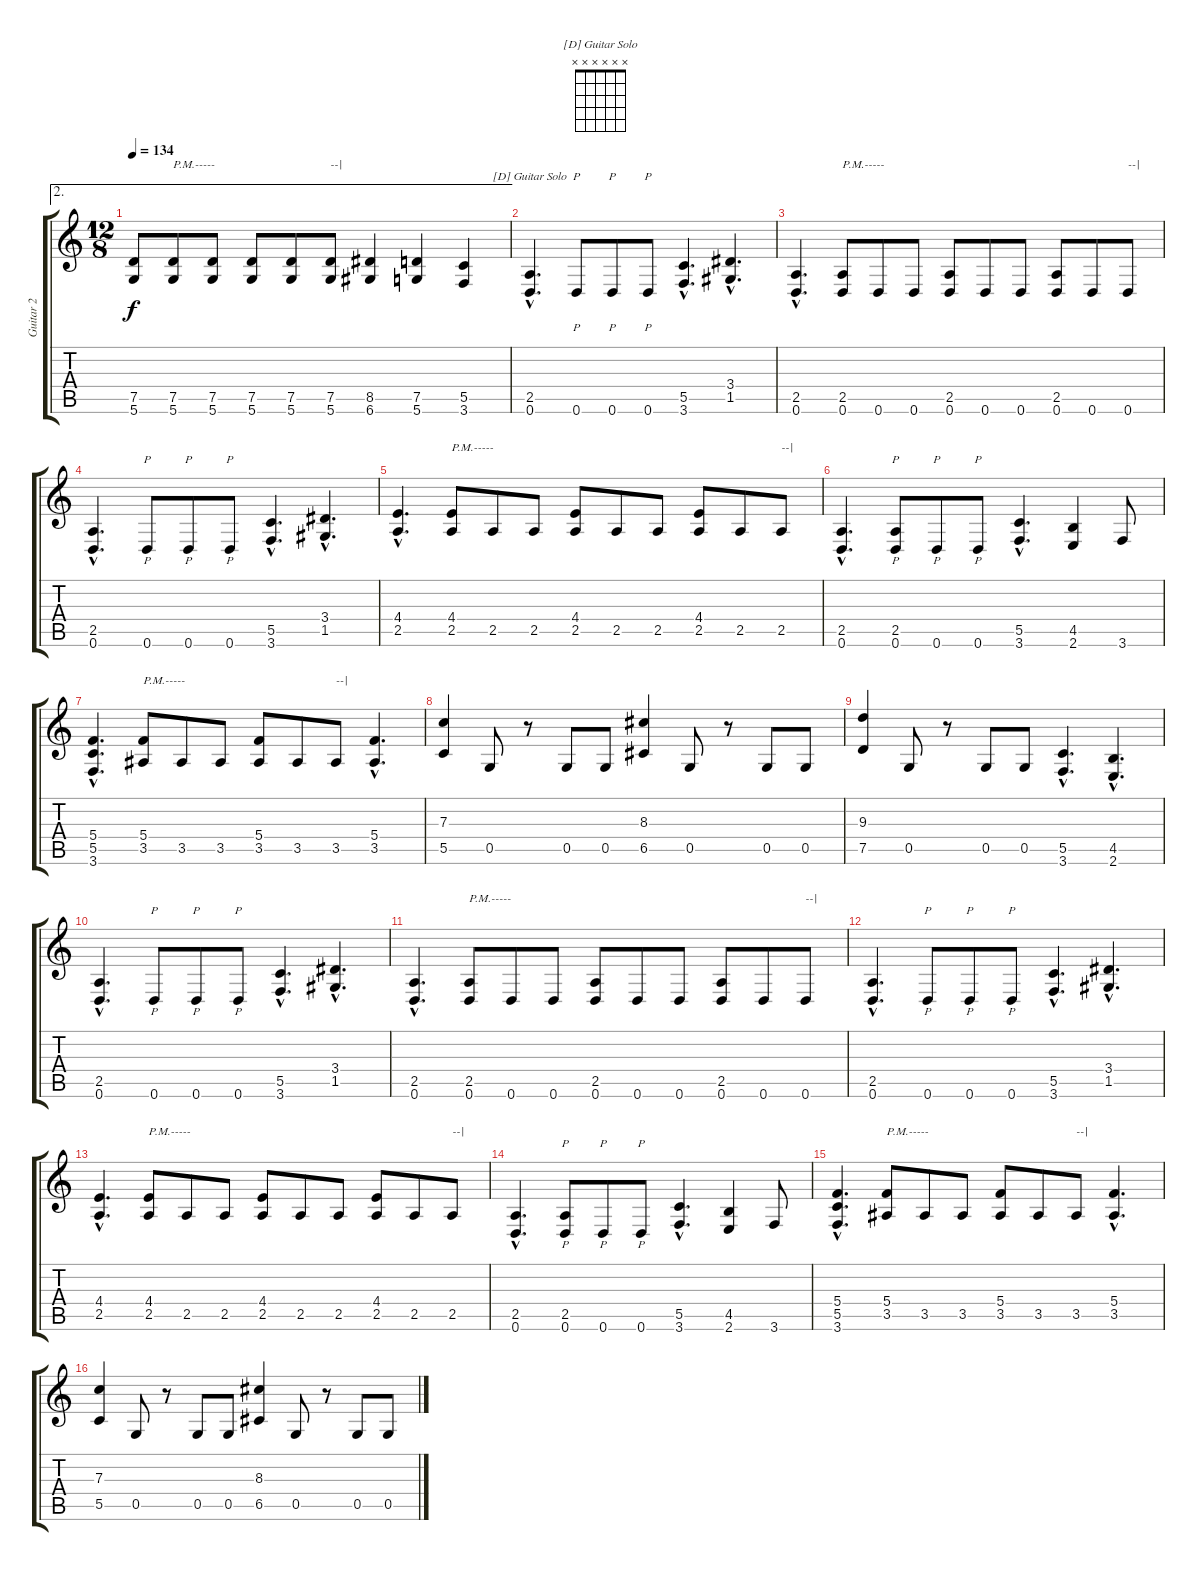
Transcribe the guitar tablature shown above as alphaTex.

\track ("Guitar 2" "Guitar 2") {instrument distortionguitar}
\staff {score tabs}
\tuning (D4 A3 F3 C3 G2 D2) {hide}
\chord ("[D] Guitar Solo" x x x x x x) {firstfret 0}
\ae 2
\ts (12 8)
\tempo 134
\clef g2
\ks c
(7.5 5.6).8{dy f} (7.5 5.6).8{txt "P.M.-----"} (7.5 5.6).8 (7.5 5.6).8 (7.5 5.6).8 (7.5 5.6).8{txt "--|"} (8.5 6.6).4 (7.5 5.6).4 (5.5 3.6).4 |
(2.5{hac} 0.6{hac}).4{d ch "[D] Guitar Solo"} 0.6.8{p} 0.6.8{p} 0.6.8{p} (5.5{hac} 3.6{hac}).4{d} (3.4{hac} 1.5{hac}).4{d} |
(2.5{hac} 0.6{hac}).4{d} (2.5 0.6).8{txt "P.M.-----"} 0.6.8 0.6.8 (2.5 0.6).8 0.6.8 0.6.8 (2.5 0.6).8 0.6.8 0.6.8{txt "--|"} |
(2.5{hac} 0.6{hac}).4{d} 0.6.8{p} 0.6.8{p} 0.6.8{p} (5.5{hac} 3.6{hac}).4{d} (3.4{hac} 1.5{hac}).4{d} |
(4.4{hac} 2.5{hac}).4{d} (4.4 2.5).8{txt "P.M.-----"} 2.5.8 2.5.8 (4.4 2.5).8 2.5.8 2.5.8 (4.4 2.5).8 2.5.8 2.5.8{txt "--|"} |
(2.5{hac} 0.6{hac}).4{d} (2.5 0.6).8{p} 0.6.8{p} 0.6.8{p} (5.5{hac} 3.6{hac}).4{d} (4.5 2.6).4 3.6.8 |
(5.4{hac} 5.5{hac} 3.6{hac}).4{d} (5.4 3.5).8{txt "P.M.-----"} 3.5.8 3.5.8 (5.4 3.5).8 3.5.8 3.5.8{txt "--|"} (5.4{hac} 3.5{hac}).4{d} |
(7.3 5.5).4 0.5.8 r.8 0.5.8 0.5.8 (8.3 6.5).4 0.5.8 r.8 0.5.8 0.5.8 |
(9.3 7.5).4 0.5.8 r.8 0.5.8 0.5.8 (5.5{hac} 3.6{hac}).4{d} (4.5{hac} 2.6{hac}).4{d} |
(2.5{hac} 0.6{hac}).4{d} 0.6.8{p} 0.6.8{p} 0.6.8{p} (5.5{hac} 3.6{hac}).4{d} (3.4{hac} 1.5{hac}).4{d} |
(2.5{hac} 0.6{hac}).4{d} (2.5 0.6).8{txt "P.M.-----"} 0.6.8 0.6.8 (2.5 0.6).8 0.6.8 0.6.8 (2.5 0.6).8 0.6.8 0.6.8{txt "--|"} |
(2.5{hac} 0.6{hac}).4{d} 0.6.8{p} 0.6.8{p} 0.6.8{p} (5.5{hac} 3.6{hac}).4{d} (3.4{hac} 1.5{hac}).4{d} |
(4.4{hac} 2.5{hac}).4{d} (4.4 2.5).8{txt "P.M.-----"} 2.5.8 2.5.8 (4.4 2.5).8 2.5.8 2.5.8 (4.4 2.5).8 2.5.8 2.5.8{txt "--|"} |
(2.5{hac} 0.6{hac}).4{d} (2.5 0.6).8{p} 0.6.8{p} 0.6.8{p} (5.5{hac} 3.6{hac}).4{d} (4.5 2.6).4 3.6.8 |
(5.4{hac} 5.5{hac} 3.6{hac}).4{d} (5.4 3.5).8{txt "P.M.-----"} 3.5.8 3.5.8 (5.4 3.5).8 3.5.8 3.5.8{txt "--|"} (5.4{hac} 3.5{hac}).4{d} |
(7.3 5.5).4 0.5.8 r.8 0.5.8 0.5.8 (8.3 6.5).4 0.5.8 r.8 0.5.8 0.5.8
